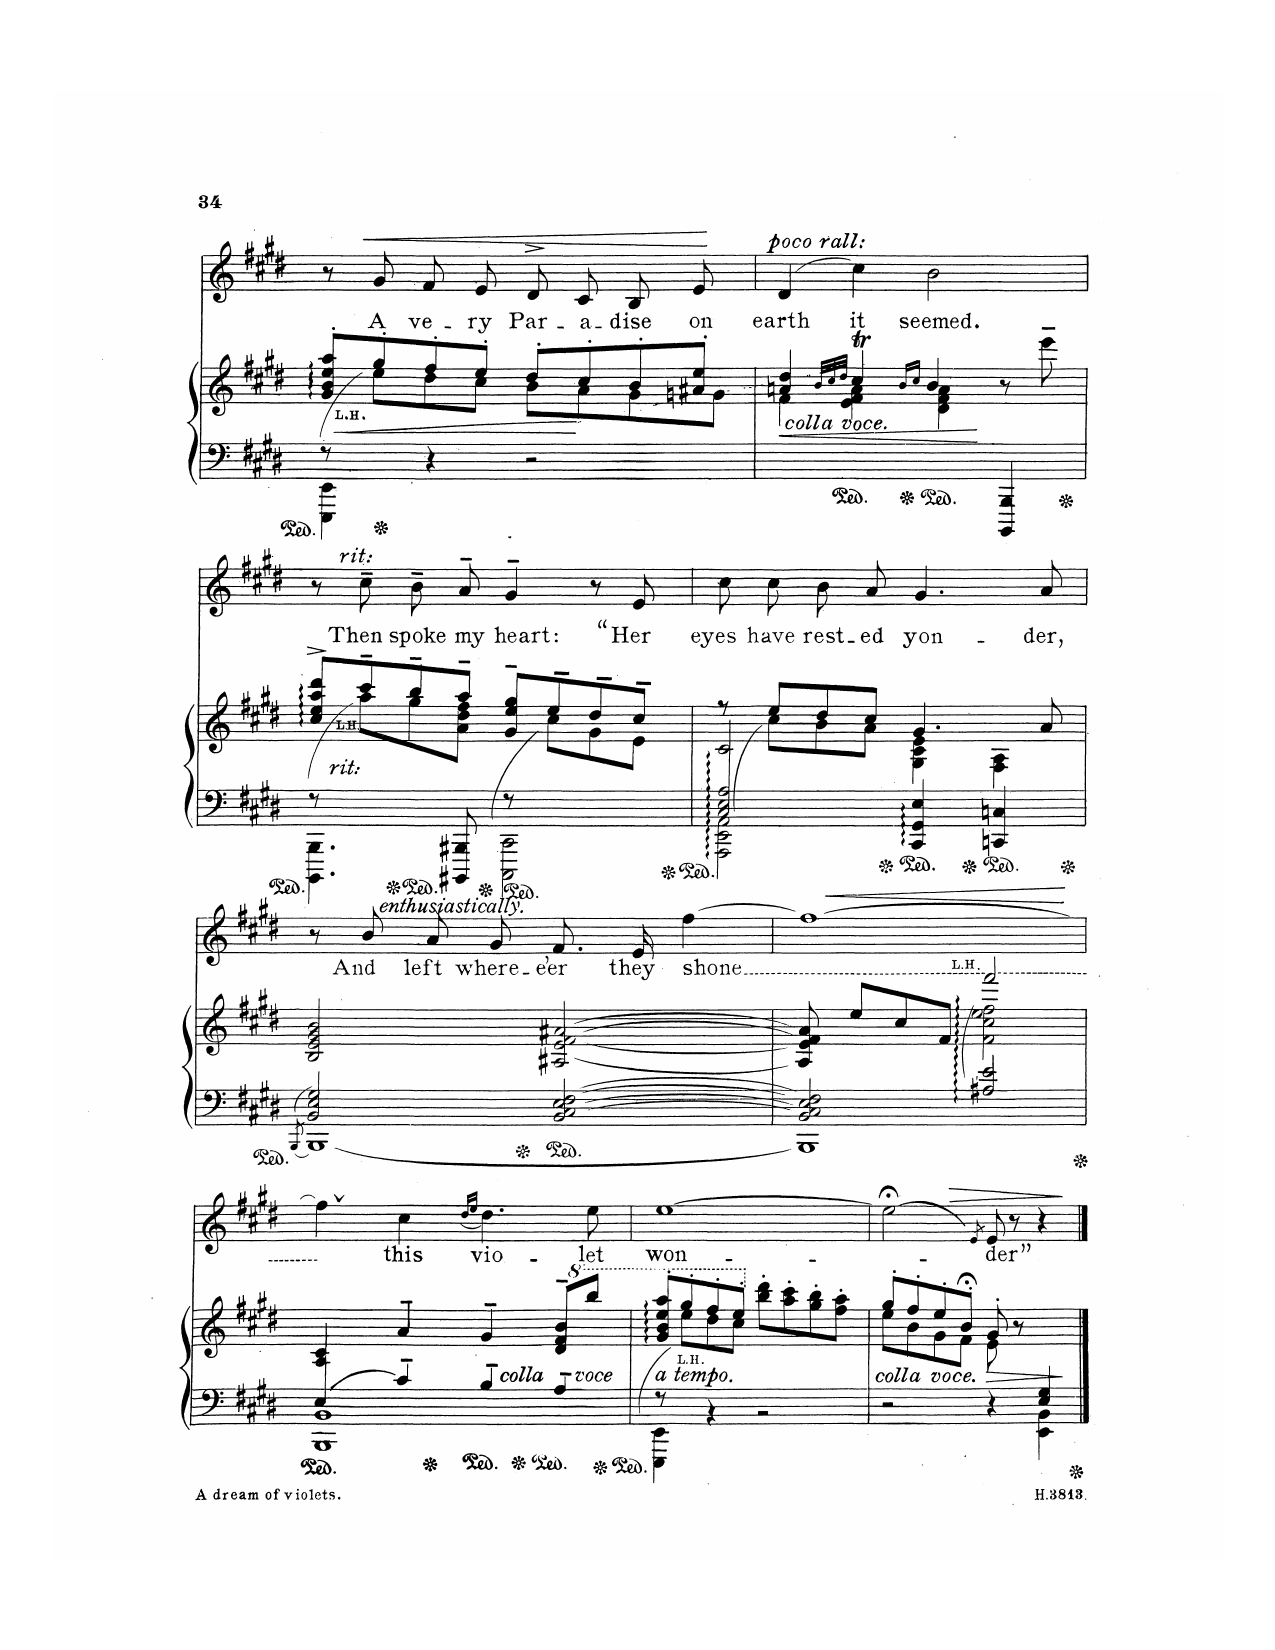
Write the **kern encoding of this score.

**kern	**kern	**dynam	**kern	**text	**dynam
*part2	*part2	*part2	*part1	*part1	*part1
*staff3	*staff2	*staff2/3	*staff1	*staff1	*staff1
*I"Piano	*	*	*I"Baritone	*	*
*I'Pno	*	*	*	*	*
*clefF4	*clefG2	*	*clefGv2	*	*
*k[f#c#g#d#]	*k[f#c#g#d#]	*	*k[f#c#g#d#]	*	*
*M8/8	*M8/8	*	*M8/8	*	*
*ped	*	*	*	*	*
=16	=16	=16	=16	=16	=16
*^	*	*	*	*	*
!	!	!	!LO:HP:b	!	!	!LO:HP:b
*	*	*^	*	*	*	*
8r	(>4EEE\ 4EE\	8g#/'> 8b/'> 8ee/'> 8aa/'>L	8ryy	<	8r	.	<
2..ryy	.	8gg#'>/	8ee\L	.	8G#/	A	.
*	*	*Xped	*	*	*	*	*
!	!LO:TX:a:t=L.H.	!	!	!	!	!	!
.	4r	8ff#'>/	8dd#\	.	8F#/	ve-	.
.	.	8ee'>/J	8cc#\J	.	8E/	-ry	.
.	2r	8dd#'>/L	8b\L	.	8D#^>/	Par-	.
.	.	8cc#'>/	8a\	.	8C#/	-a-	.
.	.	8b'>/	8g#\	[	8BB/	-dise	.
.	.	8a#X/'> 8ee/'>J	8gn\J	.	8E/	on	.
*v	*v	*	*	*	*	*	*
*	*v	*v	*	*	*	*
.	.	.	.	.	[
=17	=17	=17	=17	=17	=17
!	!	!	!LO:TX:i:t=poco rall	!	!
!	!LO:TX:i:t=colla voce	!	!	!	!
!	!	!LO:HP:b	!	!	!
*	*^	*	*	*	*
2.ryy	4an/ 4dd#/	4f#\	<	(4D#/	earth	.
.	16qb/LL	.	.	.	.	.
.	16qcc#/	.	.	.	.	.
.	16qdd#/JJ	.	.	.	.	.
*	*ped	*	*	*	*	*
.	4cc#T/	4e\ 4f#\ 4a\	.	4c#\)	it	.
.	16qb/LL	.	.	.	.	.
.	16qcc#/JJ	.	.	.	.	.
*	*ped	*	*	*	*	*
.	4b/	4d#\ 4f#\ 4a\	[	2B\	seemed.	.
*	*Xped	*	*	*	*	*
4BBBB/ 4BBB/	8r	4ryy	.	.	.	.
.	8eee~>\	.	.	.	.	.
=18	=18	=18	=18	=18	=18	=18
*Xped	*	*	*	*	*	*
*ped	*	*	*	*	*	*
*^	*	*	*	*	*	*
8r	(4.BBBB\ 4.BBB\	8cc#/^> 8ee/^> 8aa/^> 8ddd#/^>L	8ryy	.	8r	.	.
!	!	!	!	!	!LO:TX:i:t=rit.	!	!
!	!	!LO:TX:b:t=L.H.	!	!	!	!	!
4.ryy	.	8ccc#~>/	8aa\L)	.	8c#~\	Then	.
*	*	*ped	*	*	*	*	*
.	.	8bb~>/	8gg#\	.	8B~\	spoke	.
*	*	*Xped	*	*	*	*	*
.	8BBBB#X/ 8BBB#X/	8aa~>/J	8a\ 8dd#\ 8ff#\J	.	8A~/	my	.
*ped	*	*	*	*	*	*	*
*	*	*Xped	*	*	*	*	*
8r	2CCC#\ 2CC#\	8g#/~> 8ee/~> 8gg#/~>L	8ryy	.	4G#~/	heart:	.
4.ryy	.	8ee~>/	(8cc#\L	.	.	.	.
.	.	8dd#~>/	8g#\	.	8r	.	.
.	.	8cc#~>/J	8e\J	.	8E/	"Her	.
*	*	*v	*v	*	*	*	*
=19	=19	=19	=19	=19	=19	=19
*ped	*	*	*	*	*	*
*	*^	*	*	*	*	*
*	*	*	*Xped	*	*	*	*
*	*	*	*^	*	*	*	*
*	*	*	*	*^	*	*	*	*
2C#/ 2E/ 2A/	8ryy	2AAA\ 2EE\ 2AA\	8r	2c#/	8ryy	.	8c#\	eyes	.
.	4.ryy	.	8ee/L	.	8cc#\L)	.	8c#\	have	.
.	.	.	8dd#/	.	8b\	.	8B\	rest-	.
*	*	*	*Xped	*	*	*	*	*	*
.	.	.	8cc#/J	.	8a\J	.	8A/	-ed	.
2ryy	4CC#/ 4GG#/ 4E/	2ryy	4.g#/	4G#\ 4c#\ 4e\	2ryy	.	4.G#/	yon-	.
.	4CCn/ 4Cn/	.	.	4F#\ 4A\	.	.	.	.	.
.	.	.	8a/	.	.	.	8A/	-der,	.
*	*v	*v	*	*	*	*	*	*	*
*	*	*v	*v	*v	*	*	*	*
=20	=20	=20	=20	=20	=20	=20
.	8qBBB/	.	.	.	.	.
2BB/ 2E/ 2G#/	[1BBB	2B/ 2e/ 2g#/ 2b/	.	8r	.	.
!	!	!	!	!LO:TX:i:t=enthusiastically	!	!
.	.	.	.	8B/	And	.
.	.	.	.	8A/	left	.
.	.	.	.	8G#/	where-	.
[2BB/ [2C#/ [2E/ [2F#/	.	[2A#X/ [2e/ [2f#/ [2a#X/	.	8.F#/	-e'er	.
.	.	.	.	16E/	they	.
.	.	.	.	[4f#\	shone	.
=21	=21	=21	=21	=21	=21	=21
*	*	*^	*	*	*	*
!	!	!	!	!	!	!	!LO:HP:b
2BB/] 2C#/] 2E/] 2F#/]	1BBB]	8A#/] 8e/] 8f#/] 8a#/]	2ryy	.	1f#_	.	<
.	.	8ee/L	.	.	.	.	.
.	.	8cc#/	.	.	.	.	.
.	.	8f#/J	.	.	.	.	.
!	!	!LO:TX:a:t=L.H.	!	!	!	!	!
2A#X/: 2e/:	.	2f#\ 2cc#\ 2ee\ 2ff#\	2fff#/	.	.	.	.
*v	*v	*	*	*	*	*	*
*	*v	*v	*	*	*	*
.	.	.	.	.	[
=22	=22	=22	=22	=22	=22
*^	*	*	*	*	*
4E/	1BBB 1BB	4A/ 4c#/	.	4f#,\]	.	.
4c#~>/	.	4a~>/	.	4c#\	this	.
.	.	.	.	(16qd#/LL	.	.
.	.	.	.	16qe/JJ	.	.
!LO:TX:i:t=colla voce	!	!	!	!	!	!
4B~>/	.	4g#~>/	.	4.d#\)	vio-	.
4A~>/	.	8d#/~> 8f#/~> 8b/~>L	.	.	.	.
*	*	*8va	*	*	*	*
.	.	8bbb/J	.	8e\	-let	.
=23	=23	=23	=23	=23	=23	=23
*	*	*^	*	*	*	*
8r	4EEE\ 4EE\	8gg#/'> 8bb/'> 8eee/'> 8aaa/'>L	8ryy	.	[1e	won-	.
2..ryy	.	8ggg#'>/	(8ee\L	.	.	.	.
!	!LO:TX:a:t=L.H.	!	!	!	!	!	!
!	!LO:TX:i:t=a tempo	!	!	!	!	!	!
.	4r	8fff#'>/	8dd#\	.	.	.	.
.	.	8eee'>/J	8cc#\J	.	.	.	.
*	*	*X8va	*	*	*	*	*
.	2r	8ddd#'>\L	8bb\L	.	.	.	.
.	.	8ccc#'>\	8aa\	.	.	.	.
.	.	8bb'>\	8gg#\	.	.	.	.
.	.	8aa'>\J	8ff#\J	.	.	.	.
=24	=24	=24	=24	=24	=24	=24	=24
*	*^	*	*	*	*	*	*
!	!	!	!LO:TX:i:t=colla voce	!	!	!	!	!
2.ryy	8ryy	2r	8gg#'>/L	8ee/L	.	(2e;<\]	.	.
.	8ryy@	.	8ff#'>/	8b/	.	.	.	.
.	8ryy@	.	8ee'>/	8g#/	.	.	.	.
.	8ryy@	.	8b;<'>/J	8f#/J	.	.	.	.
.	.	.	.	.	.	8qE/)	.	.
!	!	!	!	!	!LO:HP:b	!	!	!
.	8ryy@	4r	8g#'>/	8e\	>	8E/	-der"	.
.	8ryy	.	8r	4ryy	.	8r	.	.
4E/ 4G#/	4EE\ 4BB\	4ryy	4ryy	.	.	4r	.	.
.	.	.	.	8ryy	.	.	.	.
*v	*v	*v	*	*	*	*	*	*
*	*v	*v	*	*	*	*
.	.	]	.	.	.
==	==	==	==	==	==
*-	*-	*-	*-	*-	*-
